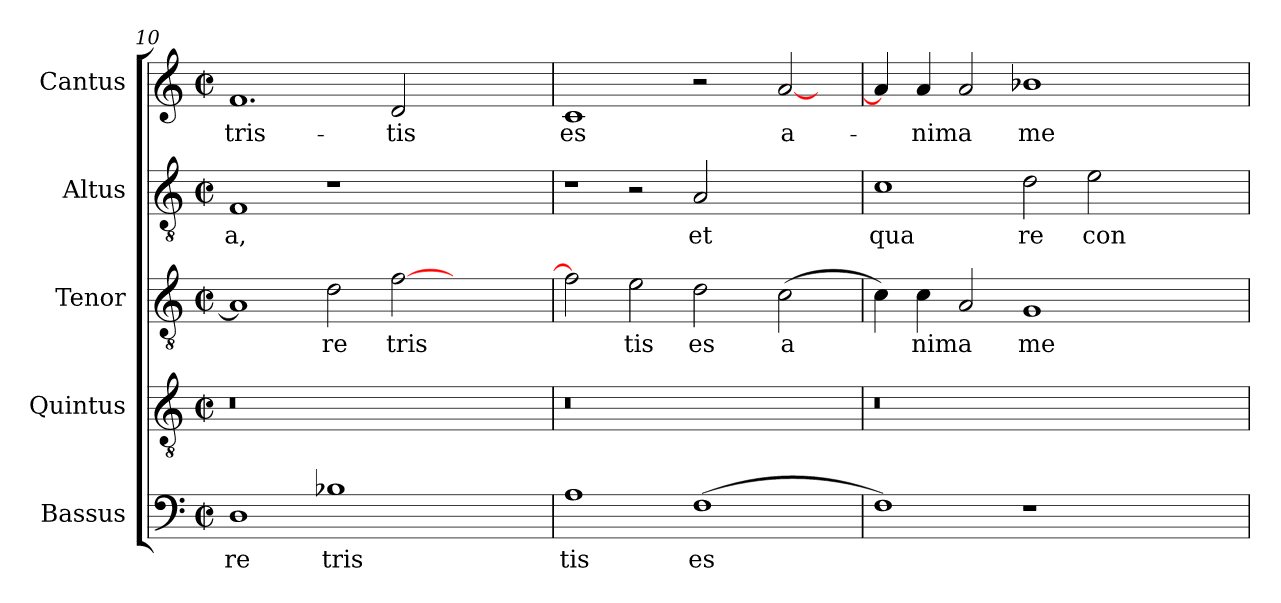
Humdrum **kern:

**kern	**text	**kern	**kern	**text	**kern	**text	**kern	**text
*part5	*part5	*part4	*part3	*part3	*part2	*part2	*part1	*part1
*staff5	*staff5	*staff4	*staff3	*staff3	*staff2	*staff2	*staff1	*staff1
*I"Bassus	*	*I"Quintus	*I"Tenor	*	*I"Altus	*	*I"Cantus	*
*clefF4	*	*clefGv2	*clefGv2	*	*clefGv2	*	*clefG2	*
*M2/2	*	*M2/2	*M2/2	*	*M2/2	*	*M2/2	*
*met(c|)	*	*met(c|)	*met(c|)	*	*met(c|)	*	*met(c|)	*
=10	=10	=10	=10	=10	=10	=10	=10	=10
!	!LO:LY:b:cj	!	!	!	!	!LO:LY:b:cj	!	!LO:LY:b:cj
1D	re	0r	1A]	.	1F	a,	1.f	tris-
!	!LO:LY:b:cj	!	!	!LO:LY:b:cj	!LO:N:vis=1	!	!	!
1B-X	tris	.	2d\	re	0r	.	.	.
!	!	!	!	!LO:LY:b	!	!	!	!LO:LY:b:cj
.	.	.	[>2f\	tris	.	.	2d/	-tis
1ryy	.	1ryy	1ryy	.	.	.	1ryy	.
=11	=11	=11	=11	=11	=11	=11	=11	=11
!	!LO:LY:b:cj	!	!	!	!LO:N:vis=1	!	!	!LO:LY:b:cj
1A	tis	0r	2f\]	.	2r	.	1c	es
!	!	!	!	!LO:LY:b:cj	!	!	!	!
.	.	.	2e\	tis	2r	.	.	.
!	!LO:LY:b:cj	!	!	!LO:LY:b:cj	!LO:N:vis=2	!LO:LY:b:cj	!	!
(>1F	es	.	2d\	es	4A/	et	2r	.
.	.	.	.	.	2.ryy	.	.	.
!	!	!	!	!LO:LY:b:cj	!	!	!LO:N:vis=2	!LO:LY:b:cj
.	.	.	(>2c\	a	.	.	[<4a/	a-
.	.	.	.	.	.	.	4ryy	.
=12	=12	=12	=12	=12	=12	=12	=12	=12
!	!	!	!	!	!	!LO:LY:b:cj	!	!
1F)	.	0r	4c\)	.	1c	qua	4a/]	.
!	!	!	!	!LO:LY:b	!	!	!	!LO:LY:b
.	.	.	4c\	nima	.	.	4a/	-nima
.	.	.	2A/	.	.	.	2a/	.
!LO:N:vis=1	!	!	!	!LO:LY:b:cj	!	!LO:LY:b:cj	!	!LO:LY:b:cj
0r	.	.	1G	me	2d\	re	1b-X	me-
!	!	!	!	!	!	!LO:LY:b:cj	!	!
.	.	.	.	.	2e\	con	.	.
.	.	1ryy	1ryy	.	1ryy	.	1ryy	.
=	=	=	=	=	=	=	=	=
*-	*-	*-	*-	*-	*-	*-	*-	*-
